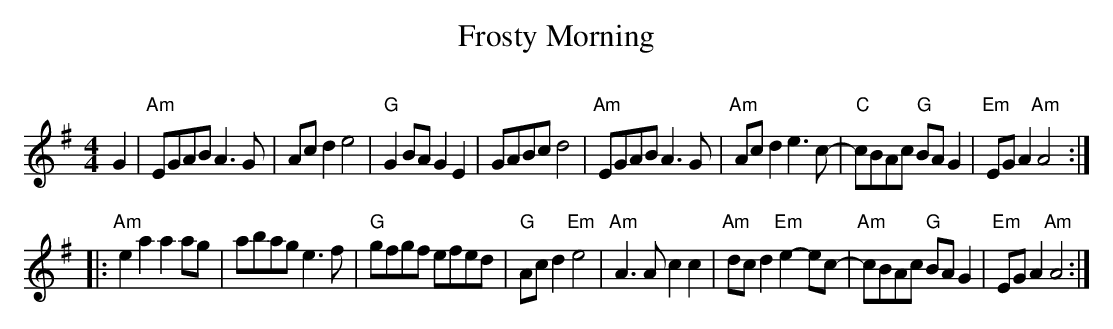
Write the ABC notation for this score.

X:1
T:Frosty Morning
C:
M:4/4
L:1/4
K:Em
G | \
"Am"E/G/A/B/ A3/G/ | \
A/c/de2 | \
"G"GB/A/GE | \
G/A/B/c/d2 | \
"Am"E/G/A/B/ A3/G/ | \
"Am"A/c/d e3/c/- | \
"C"c/B/A/c/ "G"B/A/G | \
"Em"E/G/A "Am"A2 :|
|:\
"Am"ea aa/g/ | \
a/b/a/g/ e3/f/ | \
"G"g/f/g/f/ e/f/e/d/ | \
"G"A/c/d "Em"e2 | \
"Am"A3/A/ cc | \
"Am"d/c/d "Em"e-e/c/- | \
"Am"c/B/A/c/ "G"B/A/G | \
"Em"E/G/A "Am"A2 :|
